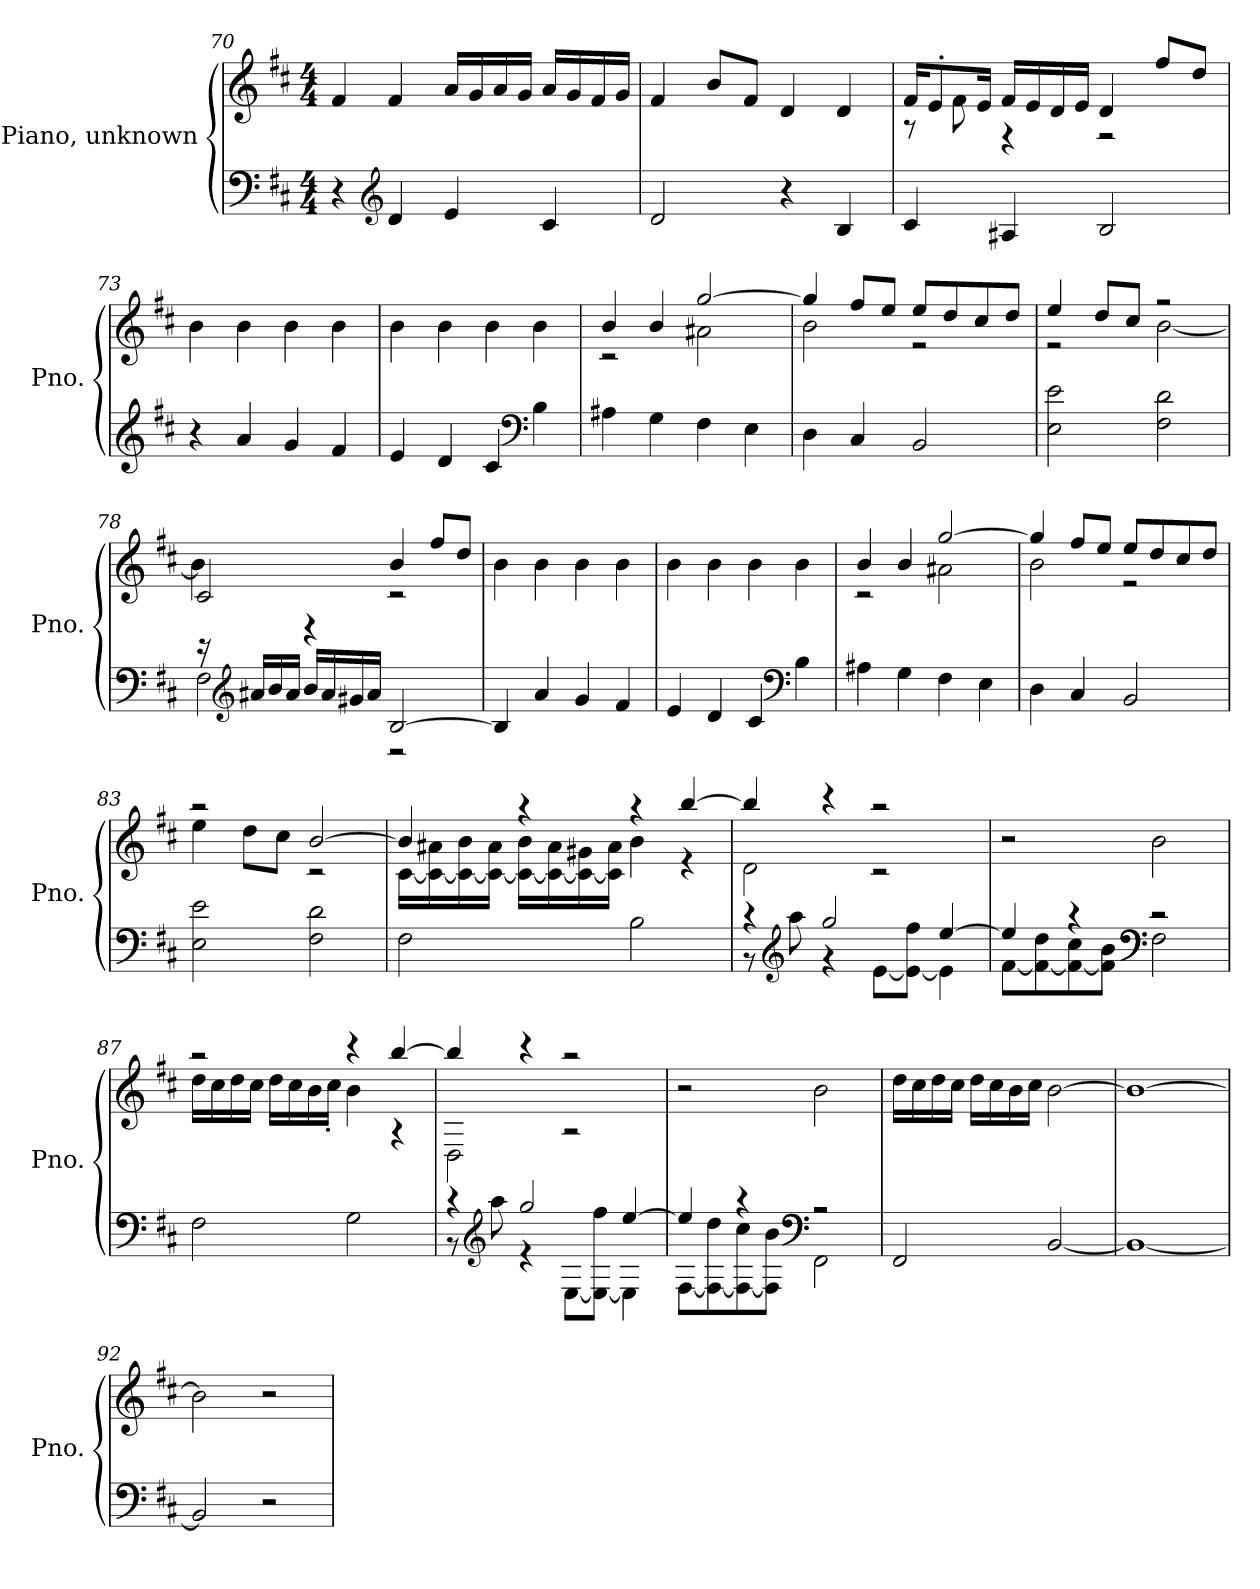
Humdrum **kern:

**kern	**kern
*part1	*part1
*staff2	*staff1
*I"Piano, unknown	*
*I'Pno.	*
*clefF4	*clefG2
*k[f#c#]	*k[f#c#]
*M4/4	*M4/4
=70	=70
4r	4f#/
*clefG2	*
4d/	4f#/
4e/	16a/LL
.	16g/
.	16a/
.	16g/JJ
4c#/	16a/LL
.	16g/
.	16f#/
.	16g/JJ
=71	=71
2d/	4f#/
.	8b/L
.	8f#/J
4r	4d/
4B/	4d/
!!LO:LB:g=z
=72	=72
*	*^
4c#/	16f#/KL	8r
.	8e'/	.
.	.	8f#\
.	16e/Jk	.
4A#X/	16f#/LL	4r
.	16e/	.
.	16d/	.
.	16e/JJ	.
2B/	4d/	2r
.	8ff#/L	.
.	8dd/J	.
*	*v	*v
=73	=73
4r	4b\
4a/	4b\
4g/	4b\
4f#/	4b\
=74	=74
4e/	4b\
4d/	4b\
4c#/	4b\
*clefF4	*
4B\	4b\
=75	=75
*	*^
4A#X\	4b/	2r
4G\	4b/	.
4F#\	[2gg/	2a#X\
4E\	.	.
=76	=76	=76
4D\	4gg/]	2b\
4C#/	8ff#/L	.
.	8ee/J	.
2BB/	8ee/L	2r
.	8dd/	.
.	8cc#/	.
.	8dd/J	.
=77	=77	=77
2E\ 2e\	4ee/	2r
.	8dd/L	.
.	8cc#/J	.
2F#\ 2d\	2r	[2b\
!!LO:LB:g=z	!!
=78	=78	=78
*^	*	*
16r	2F#\	2c#/	4b\]
*clefG2	*	*	*
16a#X/LL	.	.	.
16b/	.	.	.
16a#/JJ	.	.	.
16b/LL	.	.	4r
16a#/	.	.	.
16g#X/	.	.	.
16a#/JJ	.	.	.
[2B/	2r	4b/	2r
.	.	8ff#/L	.
.	.	8dd/J	.
*v	*v	*	*
*	*v	*v
=79	=79
4B/]	4b\
4a/	4b\
4g/	4b\
4f#/	4b\
=80	=80
4e/	4b\
4d/	4b\
4c#/	4b\
*clefF4	*
4B\	4b\
=81	=81
*	*^
4A#X\	4b/	2r
4G\	4b/	.
4F#\	[2gg/	2a#X\
4E\	.	.
=82	=82	=82
4D\	4gg/]	2b\
4C#/	8ff#/L	.
.	8ee/J	.
2BB/	8ee/L	2r
.	8dd/	.
.	8cc#/	.
.	8dd/J	.
!!LO:LB:g=z	!!
=83	=83	=83
2E\ 2e\	2r	4ee\
.	.	8dd\L
.	.	8cc#\J
2F#\ 2d\	[2b/	2r
=84	=84	=84
2F#\	4b/]	[16c#\LL
.	.	16c#\_ 16a#X\
.	.	16c#\_ 16b\
.	.	16c#\_ 16a#\JJ
.	4r	16c#\_ 16b\LL
.	.	16c#\_ 16a#\
.	.	16c#\_ 16g#X\
.	.	16c#\] 16a#\JJ
2B\	4r	4b\
.	[4bb/	4r
=85	=85	=85
*^	*	*
4r	8r	4bb/]	2d\
*clefG2	*	*	*
.	8aa\	.	.
2gg/	4r	4r	.
.	[8e\L	2r	2r
.	8e\_ 8ff#\J	.	.
[4ee/	4e\]	.	.
*	*	*v	*v
=86	=86	=86
4ee/]	[8f#\L	2r
.	8f#\_ 8dd\	.
4r	8f#\_ 8cc#\	.
.	8f#\] 8b\J	.
*clefF4	*	*
2r	2F#\	2b\
*v	*v	*
!!LO:LB:g=z
=87	=87
*	*^
2F#\	2r	16dd\LL
.	.	16cc#\
.	.	16dd\
.	.	16cc#\JJ
.	.	16dd\LL
.	.	16cc#\
.	.	16b\
.	.	16cc#'\JJ
2G\	4r	4b\
.	[4bb/	4r
=88	=88	=88
*^	*	*
4r	8r	4bb/]	2D\
*clefG2	*	*	*
.	8aa\	.	.
2gg/	4r	4r	.
.	[8E\L	2r	2r
.	8E\_ 8ff#\J	.	.
[4ee/	4E\]	.	.
*	*	*v	*v
=89	=89	=89
4ee/]	[8F#\L	2r
.	8F#\_ 8dd\	.
4r	8F#\_ 8cc#\	.
.	8F#\] 8b\J	.
*clefF4	*	*
2r	2FF#\	2b\
*v	*v	*
=90	=90
2FF#/	16dd\LL
.	16cc#\
.	16dd\
.	16cc#\JJ
.	16dd\LL
.	16cc#\
.	16b\
.	16cc#\JJ
[2BB/	[2b\
=91	=91
1BB_	1b_
!!LO:PB:g=z
=92	=92
2BB/]	2b\]
2r	2r
=	=
*-	*-
